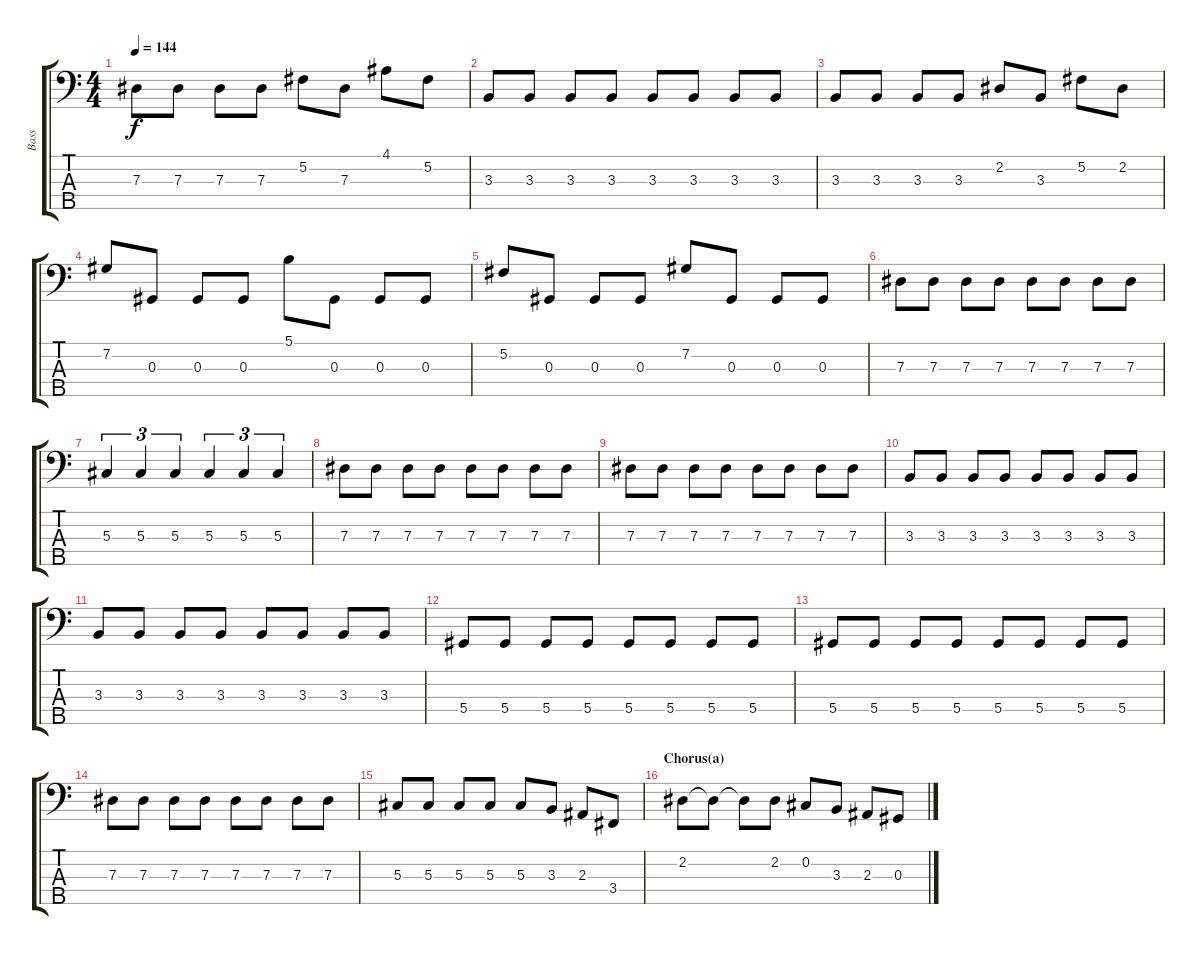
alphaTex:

\track ("Bass" "Bass") {instrument electricbasspick}
\staff {score tabs}
\tuning (Gb2 Db2 Ab1 Eb1 Bb0) {hide}
\ts (4 4)
\tempo 144
\clef f4
\ks c
7.3.8{dy f} 7.3.8 7.3.8 7.3.8 5.2.8 7.3.8 4.1.8 5.2.8 |
3.3.8 3.3.8 3.3.8 3.3.8 3.3.8 3.3.8 3.3.8 3.3.8 |
3.3.8 3.3.8 3.3.8 3.3.8 2.2.8 3.3.8 5.2.8 2.2.8 |
7.2.8 0.3.8 0.3.8 0.3.8 5.1.8 0.3.8 0.3.8 0.3.8 |
5.2.8 0.3.8 0.3.8 0.3.8 7.2.8 0.3.8 0.3.8 0.3.8 |
7.3.8 7.3.8 7.3.8 7.3.8 7.3.8 7.3.8 7.3.8 7.3.8 |
5.3.4{tu (3 2)} 5.3.4{tu (3 2)} 5.3.4{tu (3 2)} 5.3.4{tu (3 2)} 5.3.4{tu (3 2)} 5.3.4{tu (3 2)} |
7.3.8 7.3.8 7.3.8 7.3.8 7.3.8 7.3.8 7.3.8 7.3.8 |
7.3.8 7.3.8 7.3.8 7.3.8 7.3.8 7.3.8 7.3.8 7.3.8 |
3.3.8 3.3.8 3.3.8 3.3.8 3.3.8 3.3.8 3.3.8 3.3.8 |
3.3.8 3.3.8 3.3.8 3.3.8 3.3.8 3.3.8 3.3.8 3.3.8 |
5.4.8 5.4.8 5.4.8 5.4.8 5.4.8 5.4.8 5.4.8 5.4.8 |
5.4.8 5.4.8 5.4.8 5.4.8 5.4.8 5.4.8 5.4.8 5.4.8 |
7.3.8 7.3.8 7.3.8 7.3.8 7.3.8 7.3.8 7.3.8 7.3.8 |
5.3.8 5.3.8 5.3.8 5.3.8 5.3.8 3.3.8 2.3.8 3.4.8 |
\section ("" "Chorus(a)")
2.2.8 2.2{t}.8 2.2{t}.8 2.2.8 0.2.8 3.3.8 2.3.8 0.3.8
